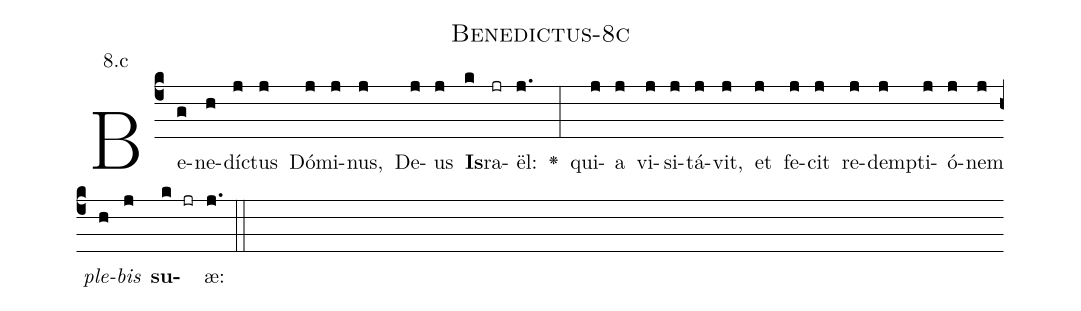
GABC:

name: Benedictus-8c;
annotation: 8.c;
%%
(c4)Be(g)ne(h)dí(j)ctus(j) Dó(j)mi(j)nus,(j) De(j)us(j) <b>Is</b>(k)ra(jr)ël:(j.) <v>\greheightstar</v>(:) qui(j)a(j) vi(j)si(j)tá(j)vit,(j) et(j) fe(j)cit(j) re(j)dem(j)pti(j)ó(j)nem(j) <i>ple</i>(h)<i>bis</i>(j) <b>su</b>(k jr)æ:(j.) (::)


%E(j) u(j) o(h) u(j) a(k) e.(j.) (::)
